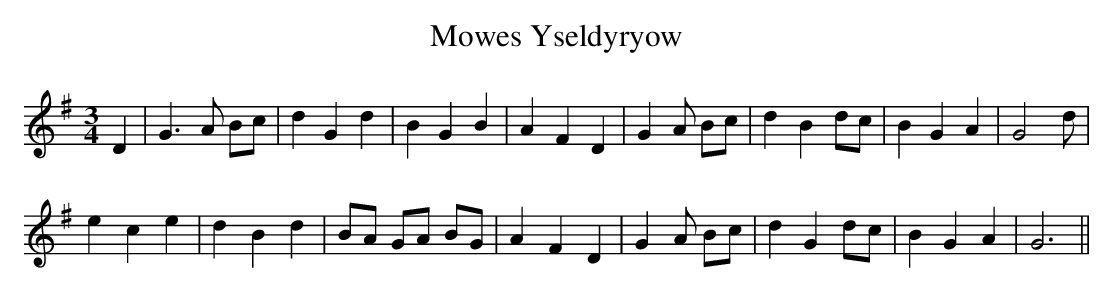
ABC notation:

X:1
T:Mowes Yseldyryow
M:3/4
L:1/8
K:G
D2|G3 A Bc|d2 G2 d2|B2G2B2|A2F2D2|G2 A Bc|d2 B2 dc|B2G2A2|G4 d|
e2c2e2|d2B2d2|BA GA BG|A2F2D2|G2 A Bc|d2G2 dc|B2G2A2|G6||
